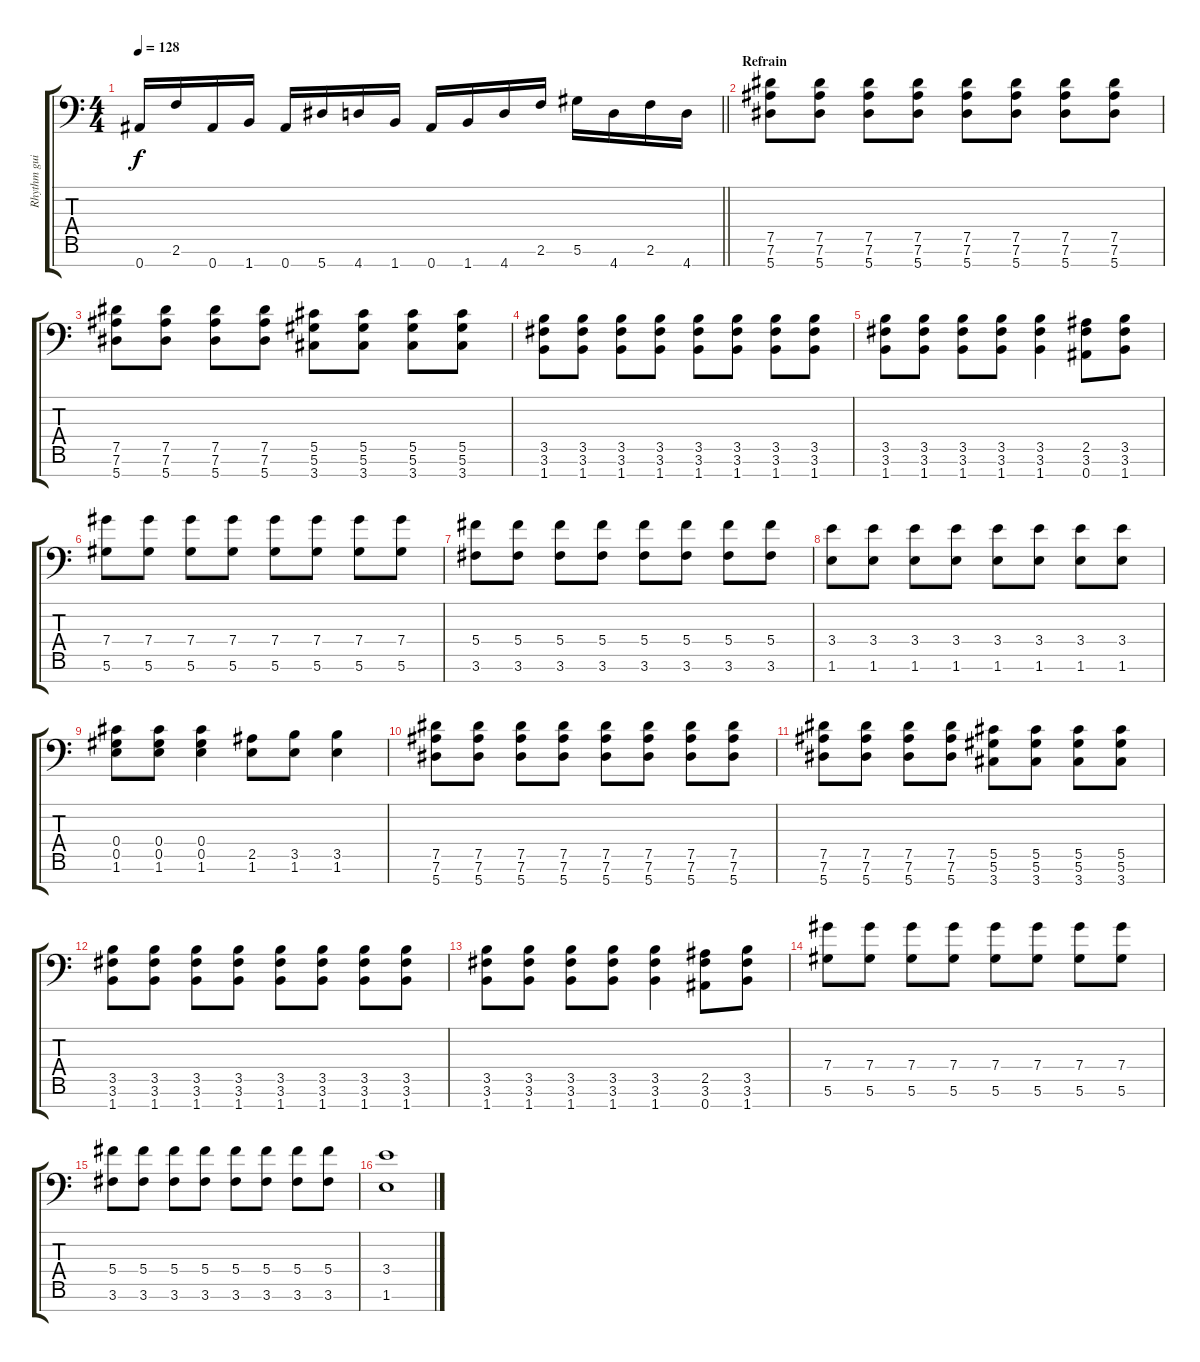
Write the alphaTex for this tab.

\track ("Rhythm guitar" "Rhythm gui") {instrument overdrivenguitar}
\staff {score tabs}
\tuning (Eb4 Bb3 Gb3 Db3 Ab2 Eb2 Bb1) {hide}
\ts (4 4)
\tempo 128
\clef f4
\barLineRight lightlight
\ks c
0.7.16{dy f} 2.6.16 0.7.16 1.7.16 0.7.16 5.7.16 4.7.16 1.7.16 0.7.16 1.7.16 4.7.16 2.6.16 5.6.16 4.7.16 2.6.16 4.7.16 |
\section ("" "Refrain")
(7.5 7.6 5.7).8 (7.5 7.6 5.7).8 (7.5 7.6 5.7).8 (7.5 7.6 5.7).8 (7.5 7.6 5.7).8 (7.5 7.6 5.7).8 (7.5 7.6 5.7).8 (7.5 7.6 5.7).8 |
(7.5 7.6 5.7).8 (7.5 7.6 5.7).8 (7.5 7.6 5.7).8 (7.5 7.6 5.7).8 (5.5 5.6 3.7).8 (5.5 5.6 3.7).8 (5.5 5.6 3.7).8 (5.5 5.6 3.7).8 |
(3.5 3.6 1.7).8 (3.5 3.6 1.7).8 (3.5 3.6 1.7).8 (3.5 3.6 1.7).8 (3.5 3.6 1.7).8 (3.5 3.6 1.7).8 (3.5 3.6 1.7).8 (3.5 3.6 1.7).8 |
(3.5 3.6 1.7).8 (3.5 3.6 1.7).8 (3.5 3.6 1.7).8 (3.5 3.6 1.7).8 (3.5 3.6 1.7).4 (2.5 3.6 0.7).8 (3.5 3.6 1.7).8 |
(7.4 5.6).8 (7.4 5.6).8 (7.4 5.6).8 (7.4 5.6).8 (7.4 5.6).8 (7.4 5.6).8 (7.4 5.6).8 (7.4 5.6).8 |
(5.4 3.6).8 (5.4 3.6).8 (5.4 3.6).8 (5.4 3.6).8 (5.4 3.6).8 (5.4 3.6).8 (5.4 3.6).8 (5.4 3.6).8 |
(3.4 1.6).8 (3.4 1.6).8 (3.4 1.6).8 (3.4 1.6).8 (3.4 1.6).8 (3.4 1.6).8 (3.4 1.6).8 (3.4 1.6).8 |
(0.4 0.5 1.6).8 (0.4 0.5 1.6).8 (0.4 0.5 1.6).4 (2.5 1.6).8 (3.5 1.6).8 (3.5 1.6).4 |
(7.5 7.6 5.7).8 (7.5 7.6 5.7).8 (7.5 7.6 5.7).8 (7.5 7.6 5.7).8 (7.5 7.6 5.7).8 (7.5 7.6 5.7).8 (7.5 7.6 5.7).8 (7.5 7.6 5.7).8 |
(7.5 7.6 5.7).8 (7.5 7.6 5.7).8 (7.5 7.6 5.7).8 (7.5 7.6 5.7).8 (5.5 5.6 3.7).8 (5.5 5.6 3.7).8 (5.5 5.6 3.7).8 (5.5 5.6 3.7).8 |
(3.5 3.6 1.7).8 (3.5 3.6 1.7).8 (3.5 3.6 1.7).8 (3.5 3.6 1.7).8 (3.5 3.6 1.7).8 (3.5 3.6 1.7).8 (3.5 3.6 1.7).8 (3.5 3.6 1.7).8 |
(3.5 3.6 1.7).8 (3.5 3.6 1.7).8 (3.5 3.6 1.7).8 (3.5 3.6 1.7).8 (3.5 3.6 1.7).4 (2.5 3.6 0.7).8 (3.5 3.6 1.7).8 |
(7.4 5.6).8 (7.4 5.6).8 (7.4 5.6).8 (7.4 5.6).8 (7.4 5.6).8 (7.4 5.6).8 (7.4 5.6).8 (7.4 5.6).8 |
(5.4 3.6).8 (5.4 3.6).8 (5.4 3.6).8 (5.4 3.6).8 (5.4 3.6).8 (5.4 3.6).8 (5.4 3.6).8 (5.4 3.6).8 |
(3.4 1.6).1
